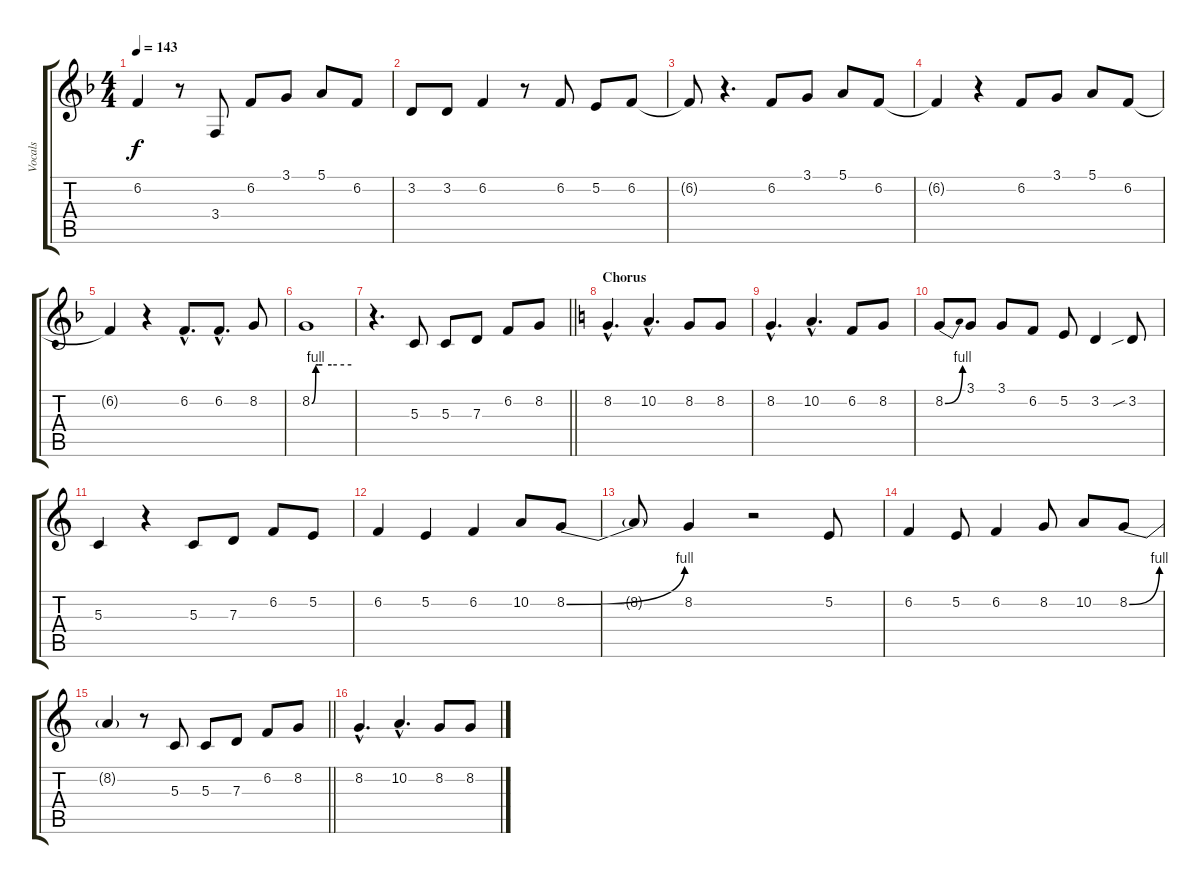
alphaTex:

\track ("Vocals" "Vocals") {instrument clarinet}
\staff {score tabs}
\tuning (E4 B3 G3 D3 A2 E2) {hide}
\ts (4 4)
\tempo 143
\clef g2
\ks f
6.2{t}.4{dy f} r.8 3.4.8 6.2.8 3.1.8 5.1.8 6.2.8 |
3.2.8 3.2.8 6.2.4 r.8 6.2.8 5.2.8 6.2.8 |
6.2{t}.8 r.4{d} 6.2.8 3.1.8 5.1.8 6.2.8 |
6.2{t}.4 r.4 6.2.8 3.1.8 5.1.8 6.2.8 |
6.2{t}.4 r.4 6.2{hac}.8{d} 6.2{hac}.8{d} 8.2.8 |
8.2{be (custom 0 0 6 4 10 4 16 4 30 4 60 4)}.1 |
\barLineRight lightlight
r.4{d} 5.3.8 5.3.8 7.3.8 6.2.8 8.2.8 |
\section ("" "Chorus")
\ks c
8.2{hac}.4{d} 10.2{hac}.4{d} 8.2.8 8.2.8 |
8.2{hac}.4{d} 10.2{hac}.4{d} 6.2.8 8.2.8 |
8.2{be (bend 0 0 60 4)}.8 3.1.8 3.1.8 6.2.8 5.2.8 3.2.4 3.2{sib}.8 |
5.3.4 r.4 5.3.8 7.3.8 6.2.8 5.2.8 |
6.2.4 5.2.4 6.2.4 10.2.8 8.2{be (bend 0 0 60 4)}.8 |
8.2{t}.8 8.2.4 r.2 5.2.8 |
6.2.4 5.2.8 6.2.4 8.2.8 10.2.8 8.2{be (bend 0 0 60 4)}.8 |
\barLineRight lightlight
8.2{t}.4 r.8 5.3.8 5.3.8 7.3.8 6.2.8 8.2.8 |
8.2{hac}.4{d} 10.2{hac}.4{d} 8.2.8 8.2.8
